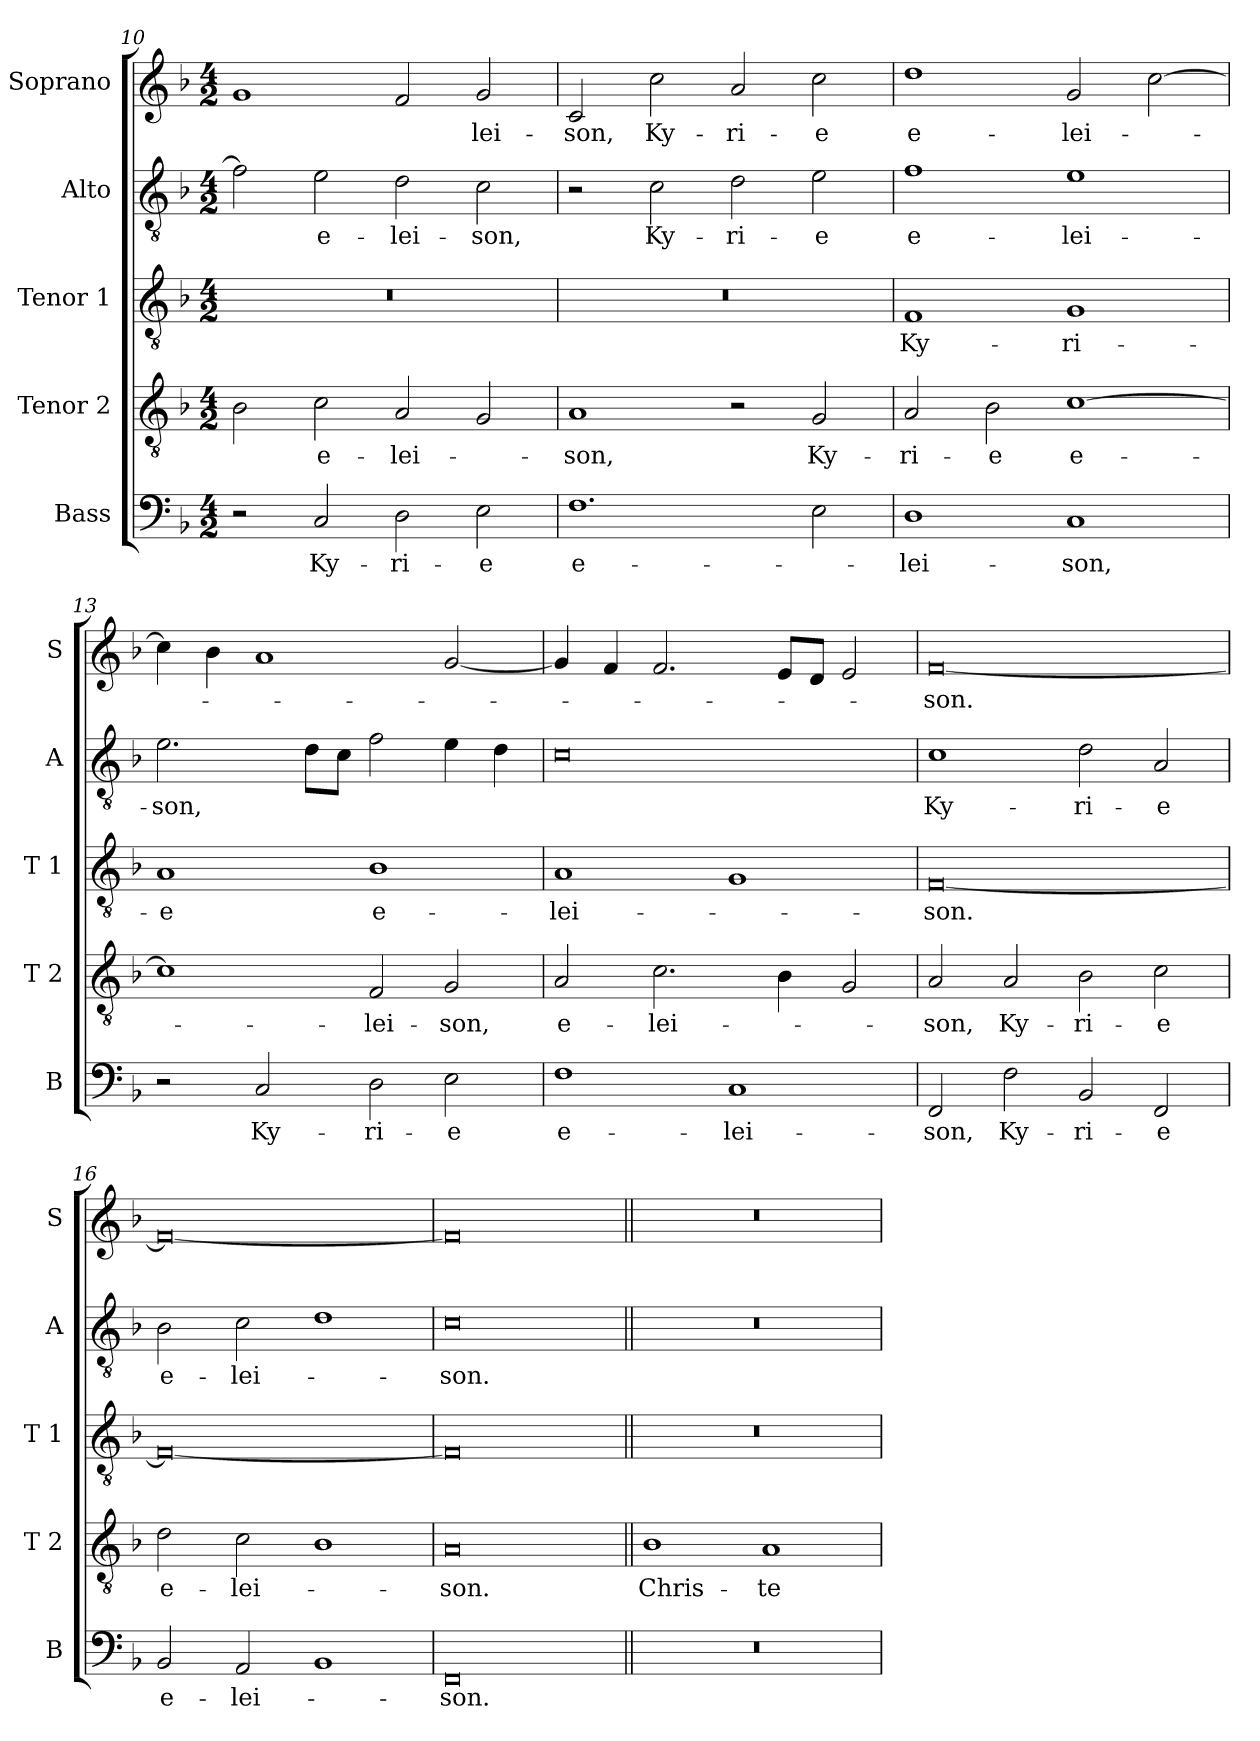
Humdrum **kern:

**kern	**text	**kern	**text	**kern	**text	**kern	**text	**kern	**text
*part5	*part5	*part4	*part4	*part3	*part3	*part2	*part2	*part1	*part1
*staff5	*staff5	*staff4	*staff4	*staff3	*staff3	*staff2	*staff2	*staff1	*staff1
*I"Bass	*	*I"Tenor 2	*	*I"Tenor 1	*	*I"Alto	*	*I"Soprano	*
*I'B	*	*I'T 2	*	*I'T 1	*	*I'A	*	*I'S	*
*clefF4	*	*clefGv2	*	*clefGv2	*	*clefGv2	*	*clefG2	*
*k[b-]	*	*k[b-]	*	*k[b-]	*	*k[b-]	*	*k[b-]	*
*F:	*	*F:	*	*F:	*	*F:	*	*F:	*
*M4/2	*	*M4/2	*	*M4/2	*	*M4/2	*	*M4/2	*
=10	=10	=10	=10	=10	=10	=10	=10	=10	=10
2r	.	2B-\	.	0r	.	2f\]	.	1g	.
!	!LO:LY:b	!	!LO:LY:b	!	!	!	!LO:LY:b	!	!
2C/	Ky-	2c\	e-	.	.	2e\	e-	.	.
!	!LO:LY:b	!	!LO:LY:b	!	!	!	!LO:LY:b	!	!
2D\	-ri-	2A/	-lei-	.	.	2d\	-lei-	2f/	.
!	!LO:LY:b	!	!	!	!	!	!LO:LY:b	!	!LO:LY:b
2E\	-e	2G/	.	.	.	2c\	-son,	2g/	-lei-
!!LO:PB:g=z
=11	=11	=11	=11	=11	=11	=11	=11	=11	=11
!	!LO:LY:b	!	!LO:LY:b	!	!	!	!	!	!LO:LY:b
1.F	e-	1A	-son,	0r	.	2r	.	2c/	-son,
!	!	!	!	!	!	!	!LO:LY:b	!	!LO:LY:b
.	.	.	.	.	.	2c\	Ky-	2cc\	Ky-
!	!	!	!	!	!	!	!LO:LY:b	!	!LO:LY:b
.	.	2r	.	.	.	2d\	-ri-	2a/	-ri-
!	!	!	!LO:LY:b	!	!	!	!LO:LY:b	!	!LO:LY:b
2E\	.	2G/	Ky-	.	.	2e\	-e	2cc\	-e
=12	=12	=12	=12	=12	=12	=12	=12	=12	=12
!	!LO:LY:b	!	!LO:LY:b	!	!LO:LY:b	!	!LO:LY:b	!	!LO:LY:b
1D	-lei-	2A/	-ri-	1F	Ky-	1f	e-	1dd	e-
!	!	!	!LO:LY:b	!	!	!	!	!	!
.	.	2B-\	-e	.	.	.	.	.	.
!	!LO:LY:b	!	!LO:LY:b	!	!LO:LY:b	!	!LO:LY:b	!	!LO:LY:b
1C	-son,	[1c	e-	1G	-ri-	1e	-lei-	2g/	-lei-
.	.	.	.	.	.	.	.	[2cc\	.
=13	=13	=13	=13	=13	=13	=13	=13	=13	=13
!	!	!	!	!	!LO:LY:b	!	!LO:LY:b	!	!
2r	.	1c]	.	1A	-e	2.e\	-son,	4cc\]	.
.	.	.	.	.	.	.	.	4b-\	.
!	!LO:LY:b	!	!	!	!	!	!	!	!
2C/	Ky-	.	.	.	.	.	.	1a	.
.	.	.	.	.	.	8d\L	.	.	.
.	.	.	.	.	.	8c\J	.	.	.
!	!LO:LY:b	!	!LO:LY:b	!	!LO:LY:b	!	!	!	!
2D\	-ri-	2F/	-lei-	1B-	e-	2f\	.	.	.
!	!LO:LY:b	!	!LO:LY:b	!	!	!	!	!	!
2E\	-e	2G/	-son,	.	.	4e\	.	[2g/	.
.	.	.	.	.	.	4d\	.	.	.
=14	=14	=14	=14	=14	=14	=14	=14	=14	=14
!	!LO:LY:b	!	!LO:LY:b	!	!LO:LY:b	!	!	!	!
1F	e-	2A/	e-	1A	-lei-	0c	.	4g/]	.
.	.	.	.	.	.	.	.	4f/	.
!	!	!	!LO:LY:b	!	!	!	!	!	!
.	.	2.c\	-lei-	.	.	.	.	2.f/	.
!	!LO:LY:b	!	!	!	!	!	!	!	!
1C	-lei-	.	.	1G	.	.	.	.	.
.	.	4B-\	.	.	.	.	.	8e/L	.
.	.	.	.	.	.	.	.	8d/J	.
.	.	2G/	.	.	.	.	.	2e/	.
=15	=15	=15	=15	=15	=15	=15	=15	=15	=15
!	!LO:LY:b	!	!LO:LY:b	!	!LO:LY:b	!	!LO:LY:b	!	!LO:LY:b
2FF/	-son,	2A/	-son,	[0F	-son.	1c	Ky-	[0f	-son.
!	!LO:LY:b	!	!LO:LY:b	!	!	!	!	!	!
2F\	Ky-	2A/	Ky-	.	.	.	.	.	.
!	!LO:LY:b	!	!LO:LY:b	!	!	!	!LO:LY:b	!	!
2BB-/	-ri-	2B-\	-ri-	.	.	2d\	-ri-	.	.
!	!LO:LY:b	!	!LO:LY:b	!	!	!	!LO:LY:b	!	!
2FF/	-e	2c\	-e	.	.	2A/	-e	.	.
!!LO:LB:g=z
=16	=16	=16	=16	=16	=16	=16	=16	=16	=16
!	!LO:LY:b	!	!LO:LY:b	!	!	!	!LO:LY:b	!	!
2BB-/	e-	2d\	e-	0F_	.	2B-\	e-	0f_	.
!	!LO:LY:b	!	!LO:LY:b	!	!	!	!LO:LY:b	!	!
2AA/	-lei-	2c\	-lei-	.	.	2c\	-lei-	.	.
1BB-	.	1B-	.	.	.	1d	.	.	.
=17	=17	=17	=17	=17	=17	=17	=17	=17	=17
!	!LO:LY:b	!	!LO:LY:b	!	!	!	!LO:LY:b	!	!
0FF	-son.	0A	-son.	0F]	.	0c	-son.	0f]	.
=18||	=18||	=18||	=18||	=18||	=18||	=18||	=18||	=18||	=18||
!	!	!	!LO:LY:b	!	!	!	!	!	!
0r	.	1B-	Chris-	0r	.	0r	.	0r	.
!	!	!	!LO:LY:b	!	!	!	!	!	!
.	.	1A	-te	.	.	.	.	.	.
=	=	=	=	=	=	=	=	=	=
*-	*-	*-	*-	*-	*-	*-	*-	*-	*-
